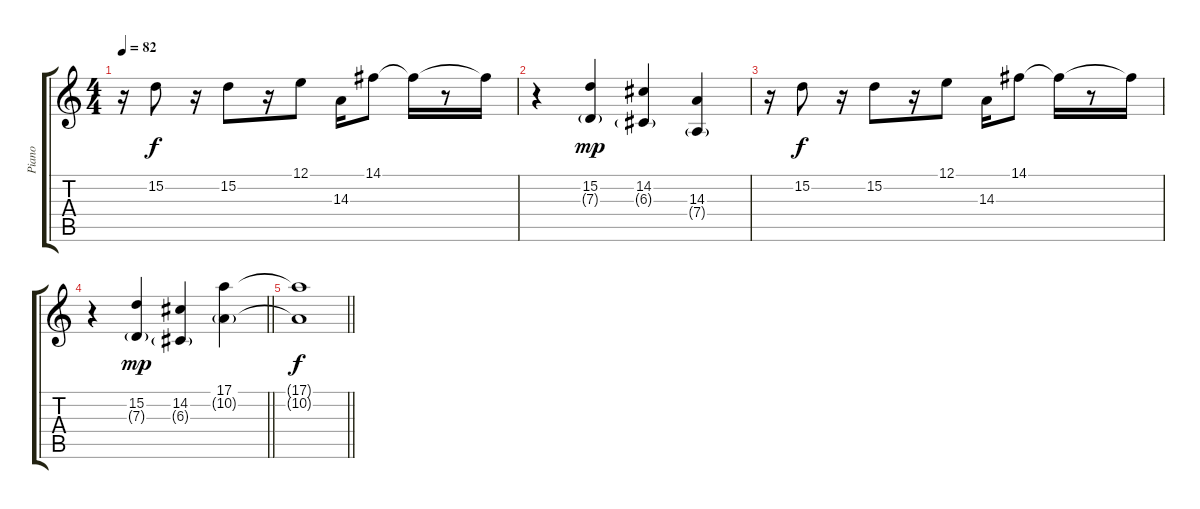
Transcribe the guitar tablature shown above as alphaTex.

\track ("Piano" "Piano") {instrument acousticgrandpiano}
\staff {score tabs}
\tuning (E4 B3 G3 D3 A2 E2) {hide}
\ts (4 4)
\tempo 82
\clef g2
\ks c
r.16{dy mp} 15.2.8{dy f} r.16 15.2.8 r.16 12.1.8 14.3.16 14.1.8 14.1{t}.16 r.8 14.1{t}.16 |
r.4 (15.2 7.3{g}).4{dy mp} (14.2 6.3{g}).4 (14.3 7.4{g}).4 |
r.16 15.2.8{dy f} r.16 15.2.8 r.16 12.1.8 14.3.16 14.1.8 14.1{t}.16 r.8 14.1{t}.16 |
\barLineRight lightlight
r.4 (15.2 7.3{g}).4{dy mp} (14.2 6.3{g}).4 (17.1 10.2{g}).4 |
\barLineRight lightlight
(17.1{t} 10.2{t}).1{dy f}
